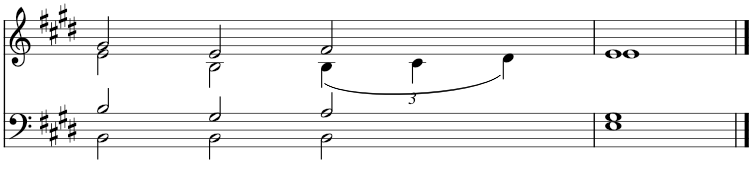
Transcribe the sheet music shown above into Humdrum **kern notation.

**kern	**kern
*part1	*part1
*staff2	*staff1
*I"Piano	*
*I'Pno	*
!!LO:PB:g=z
*clefF4	*clefG2
*k[f#c#g#d#]	*k[f#c#g#d#]
*M3/2	*M3/2
=27	=27
*^	*^
2B/	2BB\	2g#/	2e\
2G#/	2BB\	2e/	2B\
*	*	*	*Xbrackettup
2A/	2BB\	2f#/	(6B\
.	.	.	6c#\
.	.	.	6d#\)
=28	=28	=28	=28
1G#	1E	1e	1e
*v	*v	*	*
*	*v	*v
==	==
*-	*-
